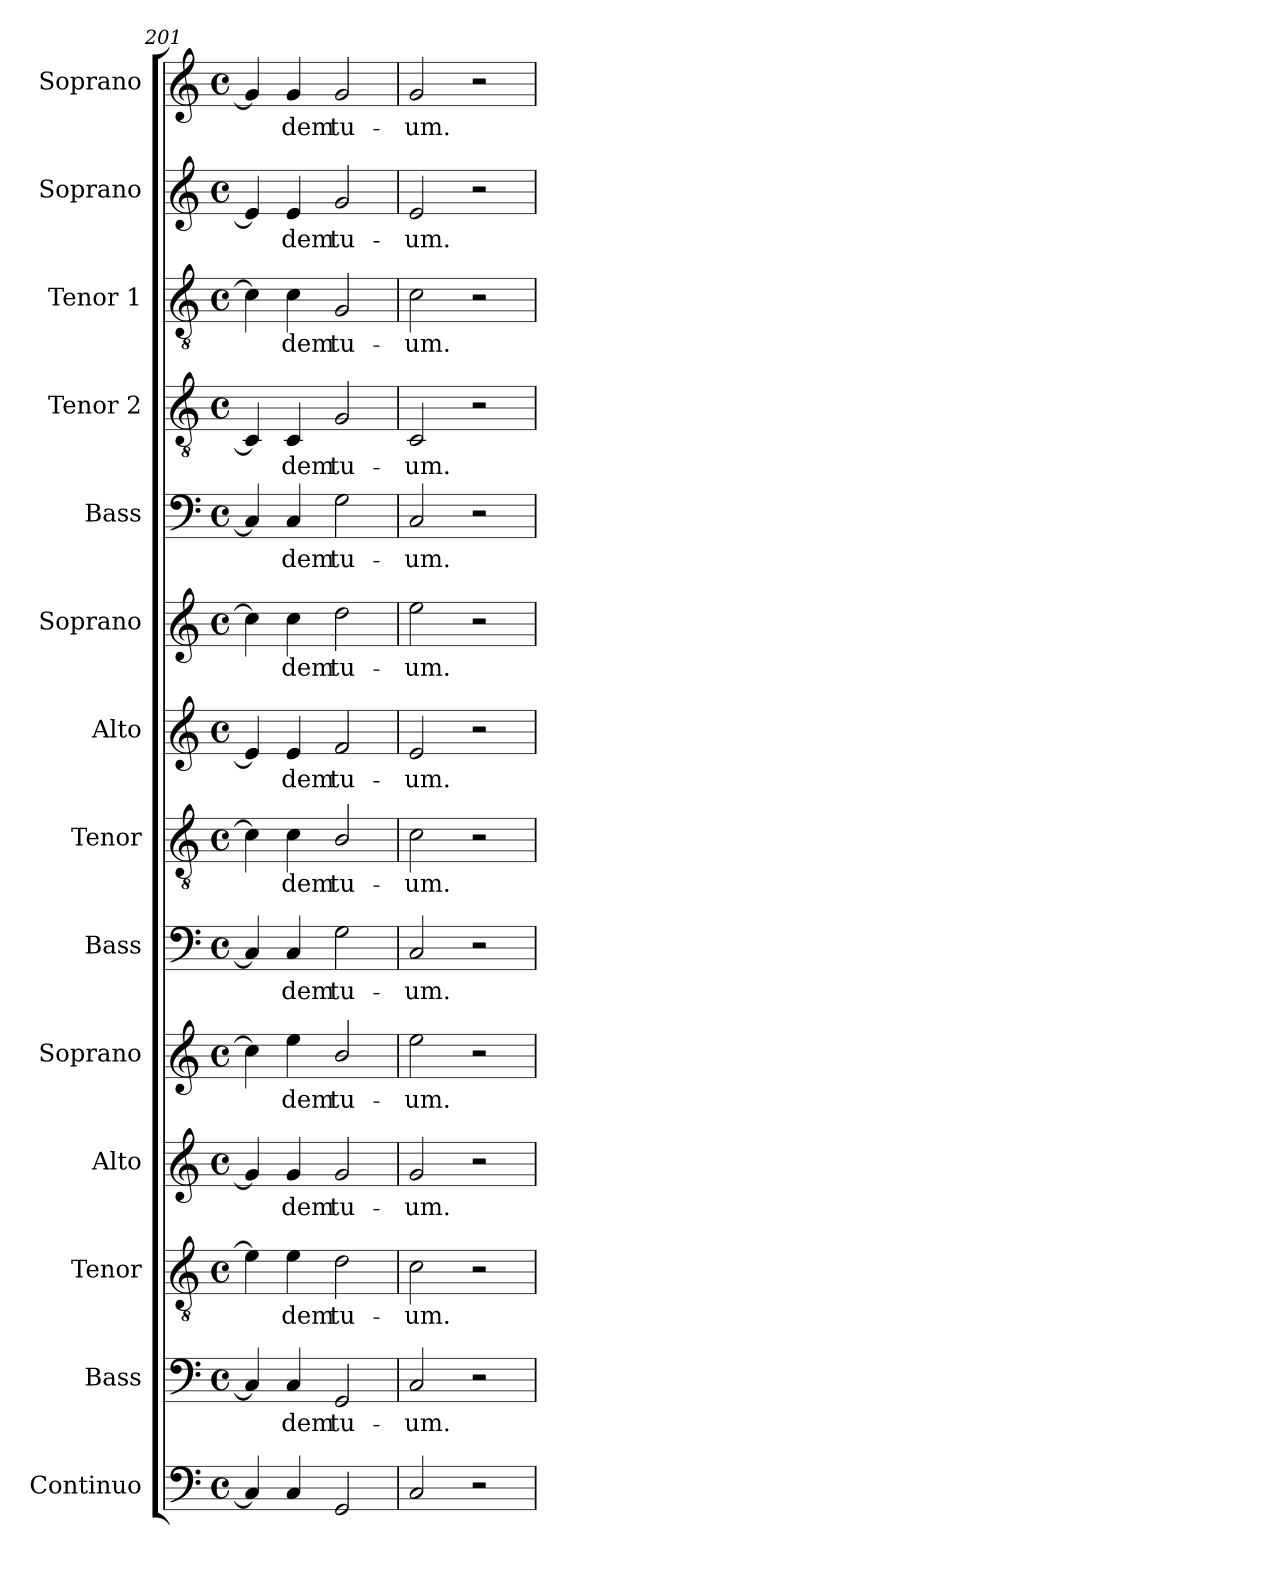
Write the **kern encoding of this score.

**kern	**kern	**text	**kern	**text	**kern	**text	**kern	**text	**kern	**text	**kern	**text	**kern	**text	**kern	**text	**kern	**text	**kern	**text	**kern	**text	**kern	**text	**kern	**text
*part14	*part13	*part13	*part12	*part12	*part11	*part11	*part10	*part10	*part9	*part9	*part8	*part8	*part7	*part7	*part6	*part6	*part5	*part5	*part4	*part4	*part3	*part3	*part2	*part2	*part1	*part1
*staff14	*staff13	*staff13	*staff12	*staff12	*staff11	*staff11	*staff10	*staff10	*staff9	*staff9	*staff8	*staff8	*staff7	*staff7	*staff6	*staff6	*staff5	*staff5	*staff4	*staff4	*staff3	*staff3	*staff2	*staff2	*staff1	*staff1
*I"Continuo	*I"Bass	*	*I"Tenor	*	*I"Alto	*	*I"Soprano	*	*I"Bass	*	*I"Tenor	*	*I"Alto	*	*I"Soprano	*	*I"Bass	*	*I"Tenor 2	*	*I"Tenor 1	*	*I"Soprano	*	*I"Soprano	*
*I'Cont.	*I'B.	*	*I'T.	*	*I'A.	*	*I'S.	*	*I'B.	*	*I'T.	*	*I'A.	*	*I'S.	*	*I'B.	*	*I'T2.	*	*I'T1.	*	*I'S.	*	*I'S.	*
*clefF4	*clefF4	*	*clefGv2	*	*clefG2	*	*clefG2	*	*clefF4	*	*clefGv2	*	*clefG2	*	*clefG2	*	*clefF4	*	*clefGv2	*	*clefGv2	*	*clefG2	*	*clefG2	*
*	*	*	*ITrd7c12	*	*	*	*	*	*	*	*ITrd7c12	*	*	*	*	*	*	*	*ITrd7c12	*	*ITrd7c12	*	*	*	*	*
*k[]	*k[]	*	*k[]	*	*k[]	*	*k[]	*	*k[]	*	*k[]	*	*k[]	*	*k[]	*	*k[]	*	*k[]	*	*k[]	*	*k[]	*	*k[]	*
*C:	*C:	*	*C:	*	*C:	*	*C:	*	*C:	*	*C:	*	*C:	*	*C:	*	*C:	*	*C:	*	*C:	*	*C:	*	*C:	*
*M4/4	*M4/4	*	*M4/4	*	*M4/4	*	*M4/4	*	*M4/4	*	*M4/4	*	*M4/4	*	*M4/4	*	*M4/4	*	*M4/4	*	*M4/4	*	*M4/4	*	*M4/4	*
*met(c)	*met(c)	*	*met(c)	*	*met(c)	*	*met(c)	*	*met(c)	*	*met(c)	*	*met(c)	*	*met(c)	*	*met(c)	*	*met(c)	*	*met(c)	*	*met(c)	*	*met(c)	*
=201	=201	=201	=201	=201	=201	=201	=201	=201	=201	=201	=201	=201	=201	=201	=201	=201	=201	=201	=201	=201	=201	=201	=201	=201	=201	=201
4Ci/]	4Ci/]	.	4Ei\]	.	4gi/]	.	4cci\]	.	4Ci/]	.	4Ci\]	.	4ei/]	.	4cci\]	.	4Ci/]	.	4CCi/]	.	4Ci\]	.	4ei/]	.	4gi/]	.
!	!	!LO:LY:b:color=#000000	!	!	!	!	!	!	!	!	!	!	!	!	!	!	!	!	!	!	!	!	!	!	!	!
!	!	!	!	!LO:LY:b:color=#000000	!	!	!	!	!	!	!	!	!	!	!	!	!	!	!	!	!	!	!	!	!	!
!	!	!	!	!	!	!LO:LY:b:color=#000000	!	!	!	!	!	!	!	!	!	!	!	!	!	!	!	!	!	!	!	!
!	!	!	!	!	!	!	!	!LO:LY:b:color=#000000	!	!	!	!	!	!	!	!	!	!	!	!	!	!	!	!	!	!
!	!	!	!	!	!	!	!	!	!	!LO:LY:b:color=#000000	!	!	!	!	!	!	!	!	!	!	!	!	!	!	!	!
!	!	!	!	!	!	!	!	!	!	!	!	!LO:LY:b:color=#000000	!	!	!	!	!	!	!	!	!	!	!	!	!	!
!	!	!	!	!	!	!	!	!	!	!	!	!	!	!LO:LY:b:color=#000000	!	!	!	!	!	!	!	!	!	!	!	!
!	!	!	!	!	!	!	!	!	!	!	!	!	!	!	!	!LO:LY:b:color=#000000	!	!	!	!	!	!	!	!	!	!
!	!	!	!	!	!	!	!	!	!	!	!	!	!	!	!	!	!	!LO:LY:b:color=#000000	!	!	!	!	!	!	!	!
!	!	!	!	!	!	!	!	!	!	!	!	!	!	!	!	!	!	!	!	!LO:LY:b:color=#000000	!	!	!	!	!	!
!	!	!	!	!	!	!	!	!	!	!	!	!	!	!	!	!	!	!	!	!	!	!LO:LY:b:color=#000000	!	!	!	!
!	!	!	!	!	!	!	!	!	!	!	!	!	!	!	!	!	!	!	!	!	!	!	!	!LO:LY:b:color=#000000	!	!
!	!	!	!	!	!	!	!	!	!	!	!	!	!	!	!	!	!	!	!	!	!	!	!	!	!	!LO:LY:b:color=#000000
4Ci/	4Ci/	-dem	4Ei\	-dem	4gi/	-dem	4eei\	-dem	4Ci/	-dem	4Ci\	-dem	4ei/	-dem	4cci\	-dem	4Ci/	-dem	4CCi/	-dem	4Ci\	-dem	4ei/	-dem	4gi/	-dem
!	!	!LO:LY:b:color=#000000	!	!	!	!	!	!	!	!	!	!	!	!	!	!	!	!	!	!	!	!	!	!	!	!
!	!	!	!	!LO:LY:b:color=#000000	!	!	!	!	!	!	!	!	!	!	!	!	!	!	!	!	!	!	!	!	!	!
!	!	!	!	!	!	!LO:LY:b:color=#000000	!	!	!	!	!	!	!	!	!	!	!	!	!	!	!	!	!	!	!	!
!	!	!	!	!	!	!	!	!LO:LY:b:color=#000000	!	!	!	!	!	!	!	!	!	!	!	!	!	!	!	!	!	!
!	!	!	!	!	!	!	!	!	!	!LO:LY:b:color=#000000	!	!	!	!	!	!	!	!	!	!	!	!	!	!	!	!
!	!	!	!	!	!	!	!	!	!	!	!	!LO:LY:b:color=#000000	!	!	!	!	!	!	!	!	!	!	!	!	!	!
!	!	!	!	!	!	!	!	!	!	!	!	!	!	!LO:LY:b:color=#000000	!	!	!	!	!	!	!	!	!	!	!	!
!	!	!	!	!	!	!	!	!	!	!	!	!	!	!	!	!LO:LY:b:color=#000000	!	!	!	!	!	!	!	!	!	!
!	!	!	!	!	!	!	!	!	!	!	!	!	!	!	!	!	!	!LO:LY:b:color=#000000	!	!	!	!	!	!	!	!
!	!	!	!	!	!	!	!	!	!	!	!	!	!	!	!	!	!	!	!	!LO:LY:b:color=#000000	!	!	!	!	!	!
!	!	!	!	!	!	!	!	!	!	!	!	!	!	!	!	!	!	!	!	!	!	!LO:LY:b:color=#000000	!	!	!	!
!	!	!	!	!	!	!	!	!	!	!	!	!	!	!	!	!	!	!	!	!	!	!	!	!LO:LY:b:color=#000000	!	!
!	!	!	!	!	!	!	!	!	!	!	!	!	!	!	!	!	!	!	!	!	!	!	!	!	!	!LO:LY:b:color=#000000
2GGi/	2GGi/	tu-	2Di\	tu-	2gi/	tu-	2bi/	tu-	2Gi\	tu-	2BBi/	tu-	2fi/	tu-	2ddi\	tu-	2Gi\	tu-	2GGi/	tu-	2GGi/	tu-	2gi/	tu-	2gi/	tu-
=202	=202	=202	=202	=202	=202	=202	=202	=202	=202	=202	=202	=202	=202	=202	=202	=202	=202	=202	=202	=202	=202	=202	=202	=202	=202	=202
!	!	!LO:LY:b:color=#000000	!	!	!	!	!	!	!	!	!	!	!	!	!	!	!	!	!	!	!	!	!	!	!	!
!	!	!	!	!LO:LY:b:color=#000000	!	!	!	!	!	!	!	!	!	!	!	!	!	!	!	!	!	!	!	!	!	!
!	!	!	!	!	!	!LO:LY:b:color=#000000	!	!	!	!	!	!	!	!	!	!	!	!	!	!	!	!	!	!	!	!
!	!	!	!	!	!	!	!	!LO:LY:b:color=#000000	!	!	!	!	!	!	!	!	!	!	!	!	!	!	!	!	!	!
!	!	!	!	!	!	!	!	!	!	!LO:LY:b:color=#000000	!	!	!	!	!	!	!	!	!	!	!	!	!	!	!	!
!	!	!	!	!	!	!	!	!	!	!	!	!LO:LY:b:color=#000000	!	!	!	!	!	!	!	!	!	!	!	!	!	!
!	!	!	!	!	!	!	!	!	!	!	!	!	!	!LO:LY:b:color=#000000	!	!	!	!	!	!	!	!	!	!	!	!
!	!	!	!	!	!	!	!	!	!	!	!	!	!	!	!	!LO:LY:b:color=#000000	!	!	!	!	!	!	!	!	!	!
!	!	!	!	!	!	!	!	!	!	!	!	!	!	!	!	!	!	!LO:LY:b:color=#000000	!	!	!	!	!	!	!	!
!	!	!	!	!	!	!	!	!	!	!	!	!	!	!	!	!	!	!	!	!LO:LY:b:color=#000000	!	!	!	!	!	!
!	!	!	!	!	!	!	!	!	!	!	!	!	!	!	!	!	!	!	!	!	!	!LO:LY:b:color=#000000	!	!	!	!
!	!	!	!	!	!	!	!	!	!	!	!	!	!	!	!	!	!	!	!	!	!	!	!	!LO:LY:b:color=#000000	!	!
!	!	!	!	!	!	!	!	!	!	!	!	!	!	!	!	!	!	!	!	!	!	!	!	!	!	!LO:LY:b:color=#000000
2Ci/	2Ci/	-um.	2Ci\	-um.	2gi/	-um.	2eei\	-um.	2Ci/	-um.	2Ci\	-um.	2ei/	-um.	2eei\	-um.	2Ci/	-um.	2CCi/	-um.	2Ci\	-um.	2ei/	-um.	2gi/	-um.
2r	2r	.	2r	.	2r	.	2r	.	2r	.	2r	.	2r	.	2r	.	2r	.	2r	.	2r	.	2r	.	2r	.
=	=	=	=	=	=	=	=	=	=	=	=	=	=	=	=	=	=	=	=	=	=	=	=	=	=	=
*-	*-	*-	*-	*-	*-	*-	*-	*-	*-	*-	*-	*-	*-	*-	*-	*-	*-	*-	*-	*-	*-	*-	*-	*-	*-	*-
